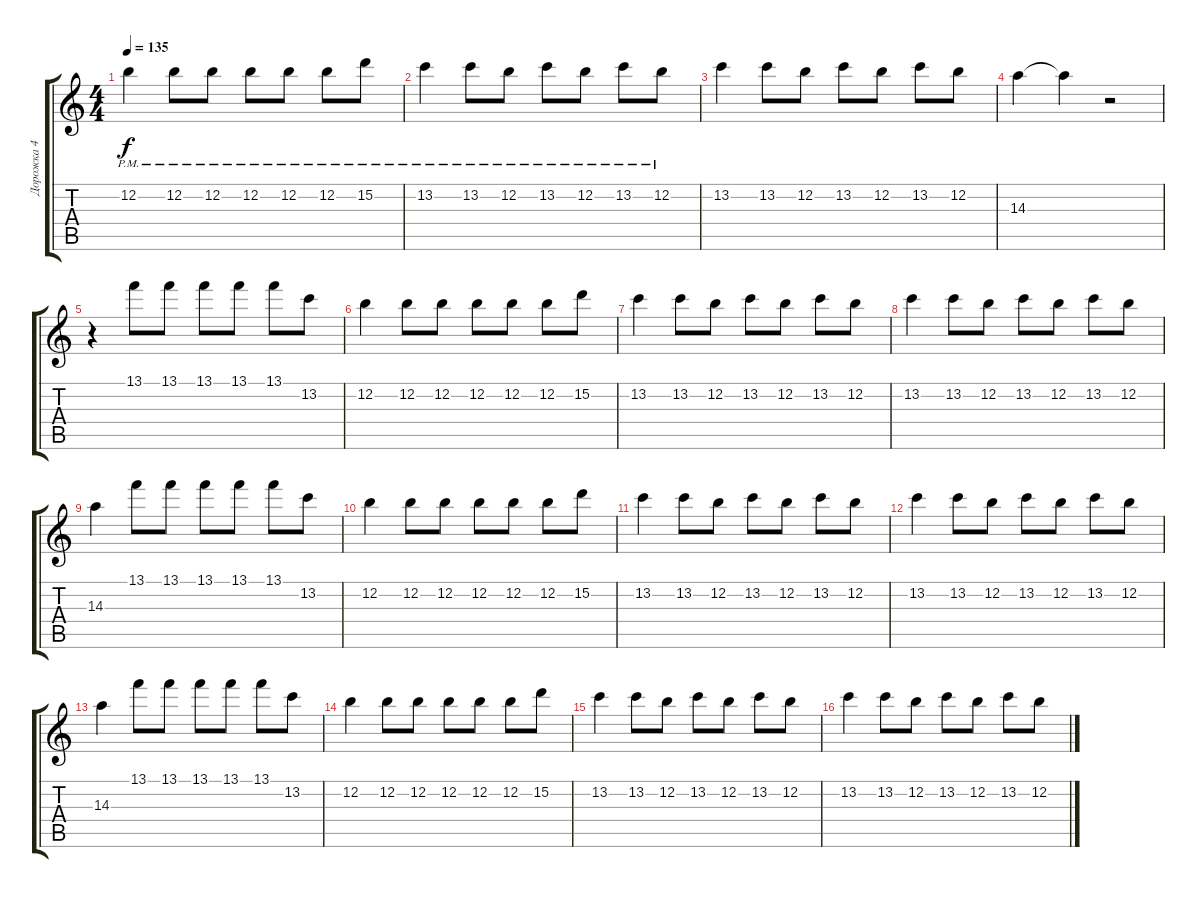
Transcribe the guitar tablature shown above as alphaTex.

\track ("Дорожка 4" "Дорожка 4") {instrument distortionguitar}
\staff {score tabs}
\tuning (E4 B3 G3 D3 A2 E2) {hide}
\ts (4 4)
\tempo 135
\clef g2
\ks c
12.2{pm}.4{dy f} 12.2{pm}.8 12.2{pm}.8 12.2{pm}.8 12.2{pm}.8 12.2{pm}.8 15.2{pm}.8 |
13.2{pm}.4 13.2{pm}.8 12.2{pm}.8 13.2{pm}.8 12.2{pm}.8 13.2{pm}.8 12.2{pm}.8 |
13.2.4 13.2.8 12.2.8 13.2.8 12.2.8 13.2.8 12.2.8 |
14.3.4 14.3{t}.4 r.2 |
r.4 13.1.8 13.1.8 13.1.8 13.1.8 13.1.8 13.2.8 |
12.2.4 12.2.8 12.2.8 12.2.8 12.2.8 12.2.8 15.2.8 |
13.2.4 13.2.8 12.2.8 13.2.8 12.2.8 13.2.8 12.2.8 |
13.2.4 13.2.8 12.2.8 13.2.8 12.2.8 13.2.8 12.2.8 |
14.3.4 13.1.8 13.1.8 13.1.8 13.1.8 13.1.8 13.2.8 |
12.2.4 12.2.8 12.2.8 12.2.8 12.2.8 12.2.8 15.2.8 |
13.2.4 13.2.8 12.2.8 13.2.8 12.2.8 13.2.8 12.2.8 |
13.2.4 13.2.8 12.2.8 13.2.8 12.2.8 13.2.8 12.2.8 |
14.3.4 13.1.8 13.1.8 13.1.8 13.1.8 13.1.8 13.2.8 |
12.2.4 12.2.8 12.2.8 12.2.8 12.2.8 12.2.8 15.2.8 |
13.2.4 13.2.8 12.2.8 13.2.8 12.2.8 13.2.8 12.2.8 |
13.2.4 13.2.8 12.2.8 13.2.8 12.2.8 13.2.8 12.2.8
